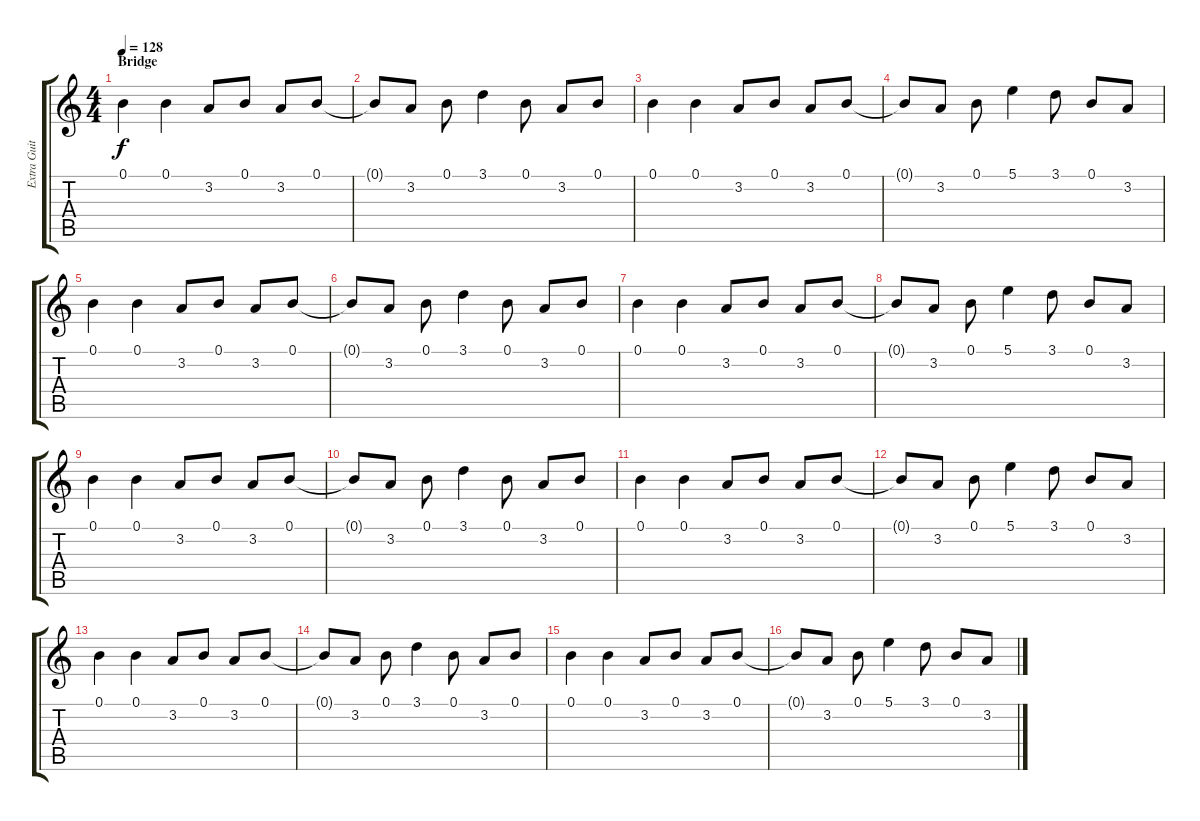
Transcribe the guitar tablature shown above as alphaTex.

\track ("Extra Guitar" "Extra Guit") {instrument electricguitarjazz}
\staff {score tabs}
\tuning (B3 Gb3 D3 A2 E2 B1) {hide}
\ts (4 4)
\section ("" "Bridge")
\tempo 128
\clef g2
\ks c
0.1.4{dy f} 0.1.4 3.2.8 0.1.8 3.2.8 0.1.8 |
0.1{t}.8 3.2.8 0.1.8 3.1.4 0.1.8 3.2.8 0.1.8 |
0.1.4 0.1.4 3.2.8 0.1.8 3.2.8 0.1.8 |
0.1{t}.8 3.2.8 0.1.8 5.1.4 3.1.8 0.1.8 3.2.8 |
0.1.4 0.1.4 3.2.8 0.1.8 3.2.8 0.1.8 |
0.1{t}.8 3.2.8 0.1.8 3.1.4 0.1.8 3.2.8 0.1.8 |
0.1.4 0.1.4 3.2.8 0.1.8 3.2.8 0.1.8 |
0.1{t}.8 3.2.8 0.1.8 5.1.4 3.1.8 0.1.8 3.2.8 |
0.1.4 0.1.4 3.2.8 0.1.8 3.2.8 0.1.8 |
0.1{t}.8 3.2.8 0.1.8 3.1.4 0.1.8 3.2.8 0.1.8 |
0.1.4 0.1.4 3.2.8 0.1.8 3.2.8 0.1.8 |
0.1{t}.8 3.2.8 0.1.8 5.1.4 3.1.8 0.1.8 3.2.8 |
0.1.4 0.1.4 3.2.8 0.1.8 3.2.8 0.1.8 |
0.1{t}.8 3.2.8 0.1.8 3.1.4 0.1.8 3.2.8 0.1.8 |
0.1.4 0.1.4 3.2.8 0.1.8 3.2.8 0.1.8 |
0.1{t}.8 3.2.8 0.1.8 5.1.4 3.1.8 0.1.8 3.2.8
